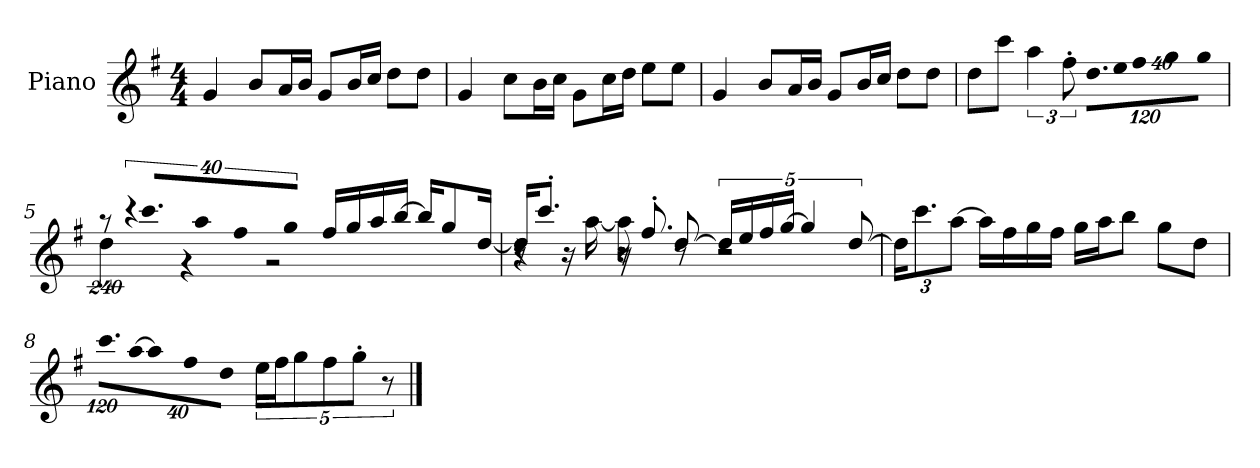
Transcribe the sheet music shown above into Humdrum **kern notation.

**kern
*part1
*staff1
*I"Piano
*I'P-no
*clefG2
*k[f#]
*M4/4
*MM90
=1
4g/
8b/L
16a/L
16b/JJ
8g/L
16b/L
16cc/JJ
8dd\L
8dd\J
=2
4g/
8cc\L
16b\L
16cc\JJ
8g\L
16cc\L
16dd\JJ
8ee\L
8ee\J
=3
4g/
8b/L
16a/L
16b/JJ
8g/L
16b/L
16cc/JJ
8dd\L
8dd\J
=4
8dd\L
8ccc\J
6aa\
12ff#'\
*Xbrackettup
!LO:N:vis=16.
960%103dd\LL
!LO:N:vis=32
640%23ee\K
!LO:N:vis=16
1920%137ff#\J
!LO:N:vis=8
960%137gg\
!LO:N:vis=8
960%137gg\J
!!LO:LB:g=z
=5
*brackettup
!LO:N:vis=16
*^
1920%137r	4dd'\
!LO:N:vis=32	!
640%23r	.
!LO:N:vis=16.	!
960%103ccc/KL	.
!LO:N:vis=8	!
960%137aa/	.
.	4r
!LO:N:vis=16	!
1920%137ff#/L	.
!LO:N:vis=16	!
1920%137gg/JJ	.
16ff#/LL	2r
16gg/	.
16aa/	.
[16bb/JJ	.
16bb/KL]	.
8gg/	.
[16dd/Jk	.
=6	=6
*	*^
16dd/KL]	8r	4r
8.ccc'/J	.	.
.	16r	.
.	[16aa\	.
8r	8aa\]	16r
.	.	8.ff#'/
[8dd/	8r	.
20dd/LL]	2r	2r
20ee/	.	.
20ff#/	.	.
[20gg/JJ	.	.
5gg/]	.	.
[10dd/	.	.
*v	*v	*v
=7
*Xbrackettup
24dd\KL]
12.ccc\
[12aa\J
16aa\LL]
16ff#\
16gg\
16ff#\JJ
16gg\LL
16aa\J
8bb\J
8gg\L
8dd\J
!!LO:LB:g=z
=8
!LO:N:vis=16.
960%103ccc\LL
!LO:N:vis=32
[640%23aa\JK
!LO:N:vis=8
960%137aa\]
!LO:N:vis=16
1920%137ff#\K
!LO:N:vis=8
960%137dd\J
*brackettup
20ee\LL
20ff#\J
10gg\
10ff#\
10gg'\J
10r
==
*-
